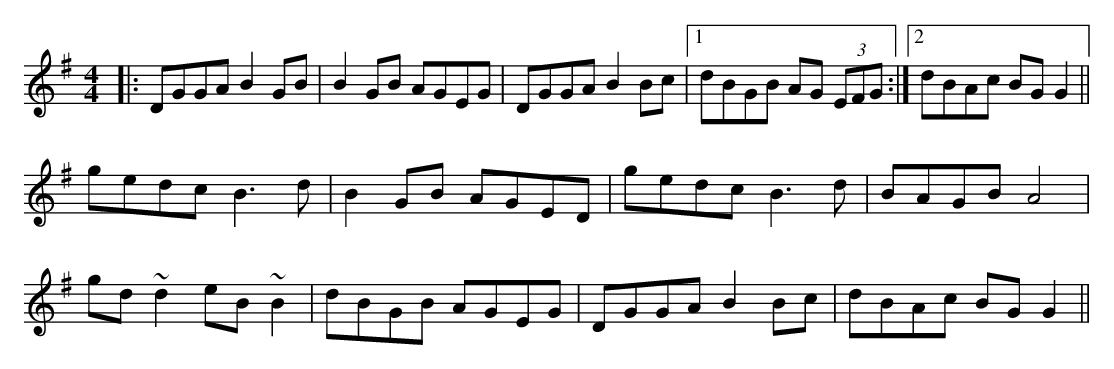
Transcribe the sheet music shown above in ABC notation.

X:1
M:4/4
K:G
|:DGGA B2GB|B2GB AGEG|DGGA B2Bc|1 dBGB AG (3EFG:|2 dBAc BGG2||
gedc B3d|B2GB AGED|gedc B3d|BAGB A4|
gd~d2 eB~B2|dBGB AGEG|DGGA B2Bc|dBAc BGG2||
